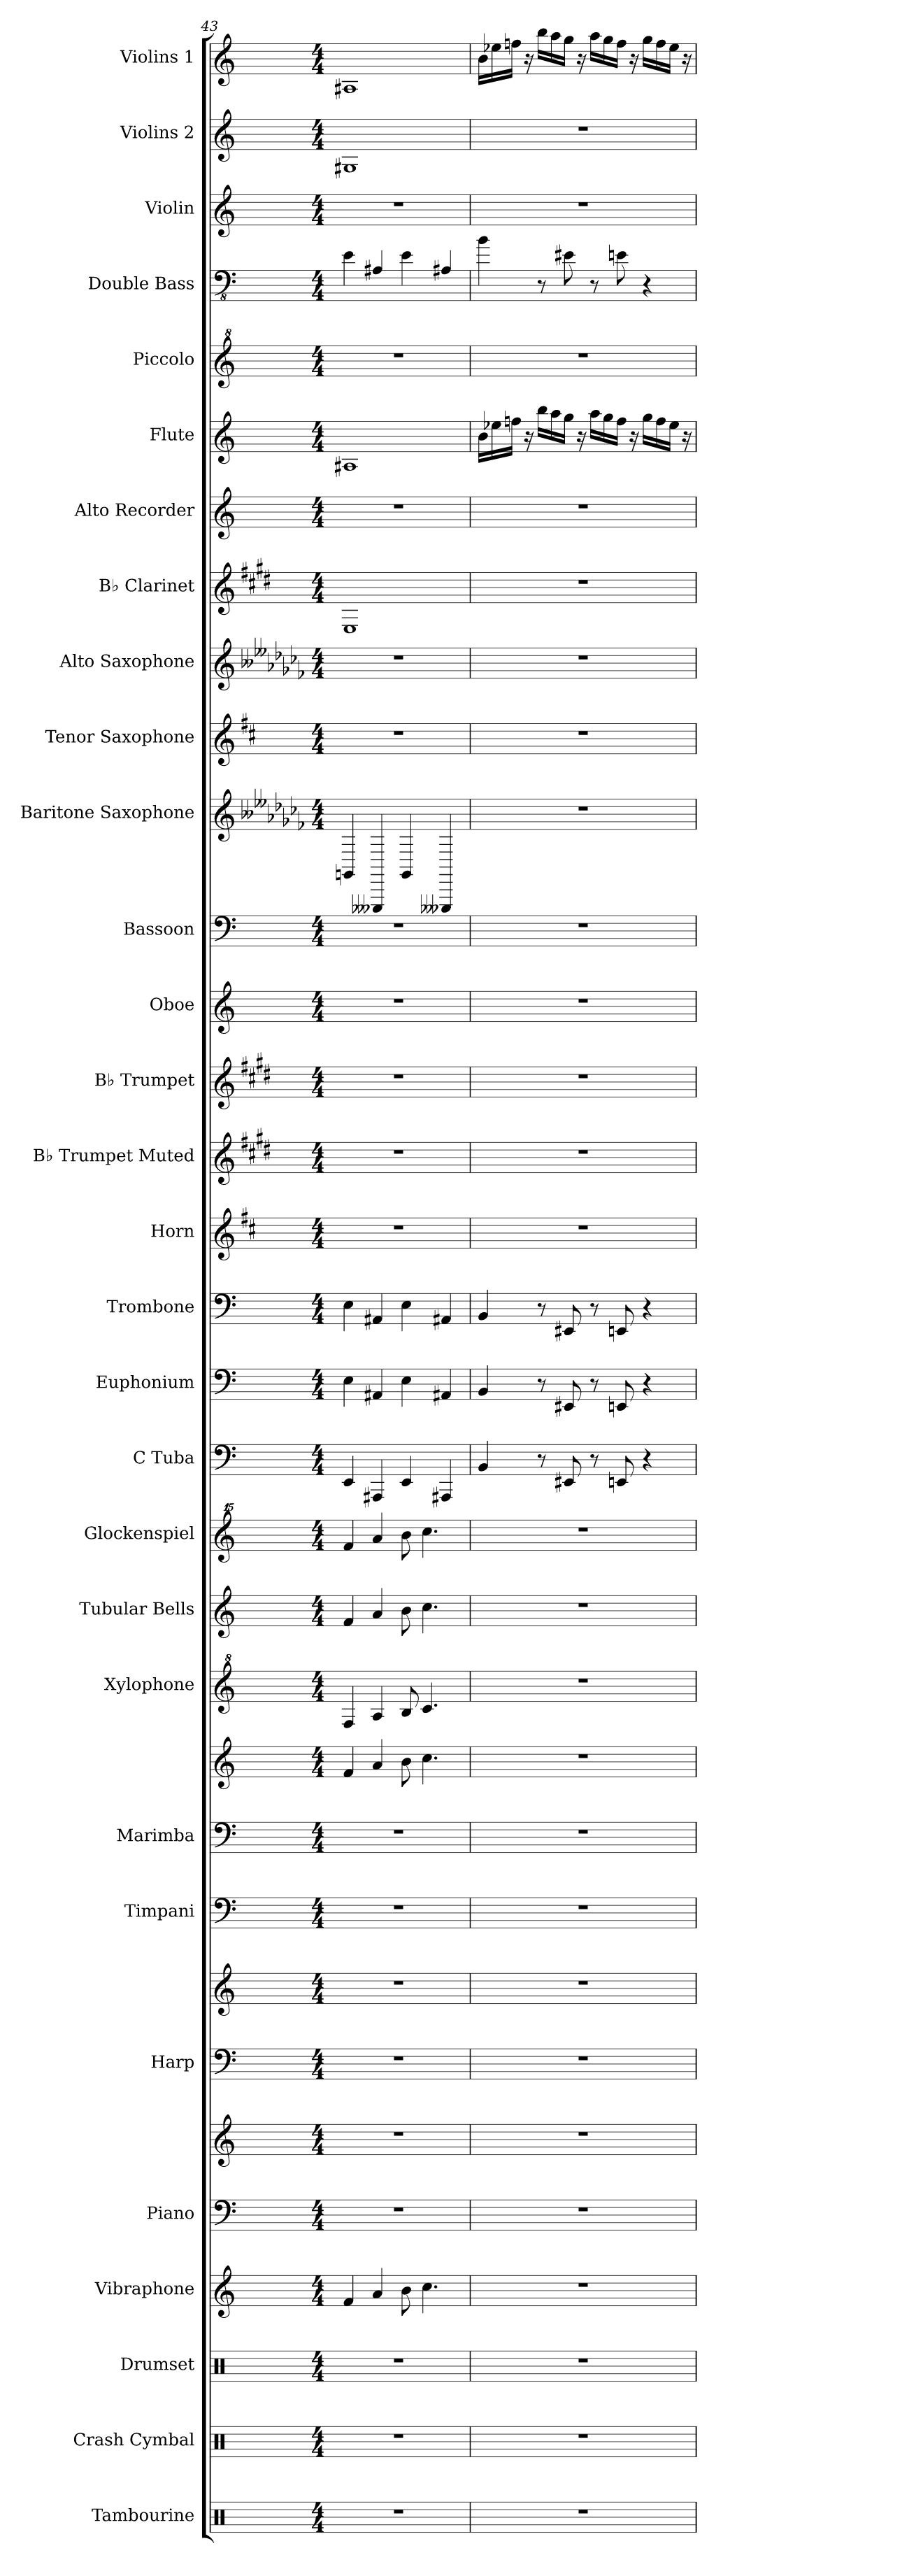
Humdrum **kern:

**kern	**kern	**kern	**kern	**kern	**kern	**kern	**kern	**kern	**kern	**kern	**kern	**kern	**kern	**kern	**kern	**kern	**kern	**kern	**kern	**kern	**kern	**kern	**kern	**kern	**kern	**kern	**kern	**kern	**kern	**kern	**kern	**kern
*part30	*part29	*part28	*part27	*part26	*part26	*part25	*part25	*part24	*part23	*part23	*part22	*part21	*part20	*part19	*part18	*part17	*part16	*part15	*part14	*part13	*part12	*part11	*part10	*part9	*part8	*part7	*part6	*part5	*part4	*part3	*part2	*part1
*staff33	*staff32	*staff31	*staff30	*staff29	*staff28	*staff27	*staff26	*staff25	*staff24	*staff23	*staff22	*staff21	*staff20	*staff19	*staff18	*staff17	*staff16	*staff15	*staff14	*staff13	*staff12	*staff11	*staff10	*staff9	*staff8	*staff7	*staff6	*staff5	*staff4	*staff3	*staff2	*staff1
*I"Tambourine	*I"Crash Cymbal	*I"Drumset	*I"Vibraphone	*I"Piano	*	*I"Harp	*	*I"Timpani	*I"Marimba	*	*I"Xylophone	*I"Tubular Bells	*I"Glockenspiel	*I"C Tuba	*I"Euphonium	*I"Trombone	*I"Horn	*I"B♭ Trumpet Muted	*I"B♭ Trumpet	*I"Oboe	*I"Bassoon	*I"Baritone Saxophone	*I"Tenor Saxophone	*I"Alto Saxophone	*I"B♭ Clarinet	*I"Alto Recorder	*I"Flute	*I"Piccolo	*I"Double Bass	*I"Violin	*I"Violins 2	*I"Violins 1
*I'Tamb.	*I'Cr. Cym.	*I'Drs.	*I'Vib.	*I'Pno.	*	*I'Hrp.	*	*I'Timp.	*I'Mrm.	*	*I'Xyl.	*I'Tu. Be.	*I'Glk.	*I'C Tu.	*I'Eu.	*I'Trb.	*I'Hn.	*I'B♭ Tpt. Mut	*I'B♭ Tpt.	*I'Ob.	*I'Bsn.	*I'Bar. Sax.	*I'T. Sax.	*I'A. Sax.	*I'B♭ Cl.	*I'A. Rec.	*I'Fl.	*I'Picc.	*	*I'Vln.	*I'Vlns. 2	*I'Vlns. 1
*clefX	*clefX	*clefX	*clefG2	*clefF4	*clefG2	*clefF4	*clefG2	*clefF4	*clefF4	*clefG2	*clefG^2	*clefG2	*clefG^^2	*clefF4	*clefF4	*clefF4	*clefG2	*clefG2	*clefG2	*clefG2	*clefF4	*clefG2	*clefG2	*clefG2	*clefG2	*clefG2	*clefG2	*clefG^2	*clefFv4	*clefG2	*clefG2	*clefG2
*	*	*	*	*	*	*	*	*	*	*	*	*	*	*	*	*	*ITrd4c7	*ITrd1c2	*ITrd1c2	*	*	*ITrd12c21	*ITrd8c14	*ITrd5c9	*ITrd1c2	*	*	*ITrd-7c-12	*ITrd7c12	*	*	*
*k[]	*k[]	*k[]	*k[]	*k[]	*k[]	*k[]	*k[]	*k[]	*k[]	*k[]	*k[]	*k[]	*k[]	*k[]	*k[]	*k[]	*k[f#]	*k[f#c#]	*k[f#c#]	*k[]	*k[]	*k[b--e--a-d-g-c-f-]	*k[f#c#]	*k[b--e--a-d-g-c-f-]	*k[f#c#]	*k[]	*k[]	*k[]	*k[]	*k[]	*k[]	*k[]
*C:	*C:	*C:	*C:	*C:	*C:	*C:	*C:	*C:	*C:	*C:	*C:	*C:	*C:	*C:	*C:	*C:	*G:	*D:	*D:	*C:	*C:	*B--:	*D:	*B--:	*D:	*C:	*C:	*C:	*C:	*C:	*C:	*C:
*M4/4	*M4/4	*M4/4	*M4/4	*M4/4	*M4/4	*M4/4	*M4/4	*M4/4	*M4/4	*M4/4	*M4/4	*M4/4	*M4/4	*M4/4	*M4/4	*M4/4	*M4/4	*M4/4	*M4/4	*M4/4	*M4/4	*M4/4	*M4/4	*M4/4	*M4/4	*M4/4	*M4/4	*M4/4	*M4/4	*M4/4	*M4/4	*M4/4
=43	=43	=43	=43	=43	=43	=43	=43	=43	=43	=43	=43	=43	=43	=43	=43	=43	=43	=43	=43	=43	=43	=43	=43	=43	=43	=43	=43	=43	=43	=43	=43	=43
1r	1r	1r	4f/	1r	1r	1r	1r	1r	1r	4f/	4f/	4f/	4fff/	4EE/	4E\	4E\	1r	1r	1r	1r	1r	4GGGn/	1r	1r	1D	1r	1A#X	1r	4EE\	1r	1G#X	1A#X
.	.	.	4a/	.	.	.	.	.	.	4a/	4a/	4a/	4aaa/	4AAA#X/	4AA#X/	4AA#X/	.	.	.	.	.	4EEE---X/	.	.	.	.	.	.	4AAA#X/	.	.	.
.	.	.	8b\	.	.	.	.	.	.	8b\	8b/	8b\	8bbb\	4EE/	4E\	4E\	.	.	.	.	.	4GGG/	.	.	.	.	.	.	4EE\	.	.	.
.	.	.	4.cc\	.	.	.	.	.	.	4.cc\	4.cc/	4.cc\	4.cccc\	.	.	.	.	.	.	.	.	.	.	.	.	.	.	.	.	.	.	.
.	.	.	.	.	.	.	.	.	.	.	.	.	.	4AAA#X/	4AA#X/	4AA#X/	.	.	.	.	.	4EEE---X/	.	.	.	.	.	.	4AAA#X/	.	.	.
=44	=44	=44	=44	=44	=44	=44	=44	=44	=44	=44	=44	=44	=44	=44	=44	=44	=44	=44	=44	=44	=44	=44	=44	=44	=44	=44	=44	=44	=44	=44	=44	=44
1r	1r	1r	1r	1r	1r	1r	1r	1r	1r	1r	1r	1r	1r	4BB/	4BB/	4BB/	1r	1r	1r	1r	1r	1r	1r	1r	1r	1r	16b\LL	1r	4BB\	1r	1r	16b\LL
.	.	.	.	.	.	.	.	.	.	.	.	.	.	.	.	.	.	.	.	.	.	.	.	.	.	.	16ee-X\	.	.	.	.	16ee-X\
.	.	.	.	.	.	.	.	.	.	.	.	.	.	.	.	.	.	.	.	.	.	.	.	.	.	.	16ffn\JJ	.	.	.	.	16ffn\JJ
.	.	.	.	.	.	.	.	.	.	.	.	.	.	.	.	.	.	.	.	.	.	.	.	.	.	.	16r	.	.	.	.	16r
.	.	.	.	.	.	.	.	.	.	.	.	.	.	8r	8r	8r	.	.	.	.	.	.	.	.	.	.	16bb\LL	.	8r	.	.	16bb\LL
.	.	.	.	.	.	.	.	.	.	.	.	.	.	.	.	.	.	.	.	.	.	.	.	.	.	.	16aa\	.	.	.	.	16aa\
.	.	.	.	.	.	.	.	.	.	.	.	.	.	8EE#X/	8EE#X/	8EE#X/	.	.	.	.	.	.	.	.	.	.	16gg\JJ	.	8EE#X\	.	.	16gg\JJ
.	.	.	.	.	.	.	.	.	.	.	.	.	.	.	.	.	.	.	.	.	.	.	.	.	.	.	16r	.	.	.	.	16r
.	.	.	.	.	.	.	.	.	.	.	.	.	.	8r	8r	8r	.	.	.	.	.	.	.	.	.	.	16aa\LL	.	8r	.	.	16aa\LL
.	.	.	.	.	.	.	.	.	.	.	.	.	.	.	.	.	.	.	.	.	.	.	.	.	.	.	16gg\	.	.	.	.	16gg\
.	.	.	.	.	.	.	.	.	.	.	.	.	.	8EEn/	8EEn/	8EEn/	.	.	.	.	.	.	.	.	.	.	16ff\JJ	.	8EEn\	.	.	16ff\JJ
.	.	.	.	.	.	.	.	.	.	.	.	.	.	.	.	.	.	.	.	.	.	.	.	.	.	.	16r	.	.	.	.	16r
.	.	.	.	.	.	.	.	.	.	.	.	.	.	4r	4r	4r	.	.	.	.	.	.	.	.	.	.	16gg\LL	.	4r	.	.	16gg\LL
.	.	.	.	.	.	.	.	.	.	.	.	.	.	.	.	.	.	.	.	.	.	.	.	.	.	.	16ff\	.	.	.	.	16ff\
.	.	.	.	.	.	.	.	.	.	.	.	.	.	.	.	.	.	.	.	.	.	.	.	.	.	.	16ee-\JJ	.	.	.	.	16ee-\JJ
.	.	.	.	.	.	.	.	.	.	.	.	.	.	.	.	.	.	.	.	.	.	.	.	.	.	.	16r	.	.	.	.	16r
=	=	=	=	=	=	=	=	=	=	=	=	=	=	=	=	=	=	=	=	=	=	=	=	=	=	=	=	=	=	=	=	=
*-	*-	*-	*-	*-	*-	*-	*-	*-	*-	*-	*-	*-	*-	*-	*-	*-	*-	*-	*-	*-	*-	*-	*-	*-	*-	*-	*-	*-	*-	*-	*-	*-
